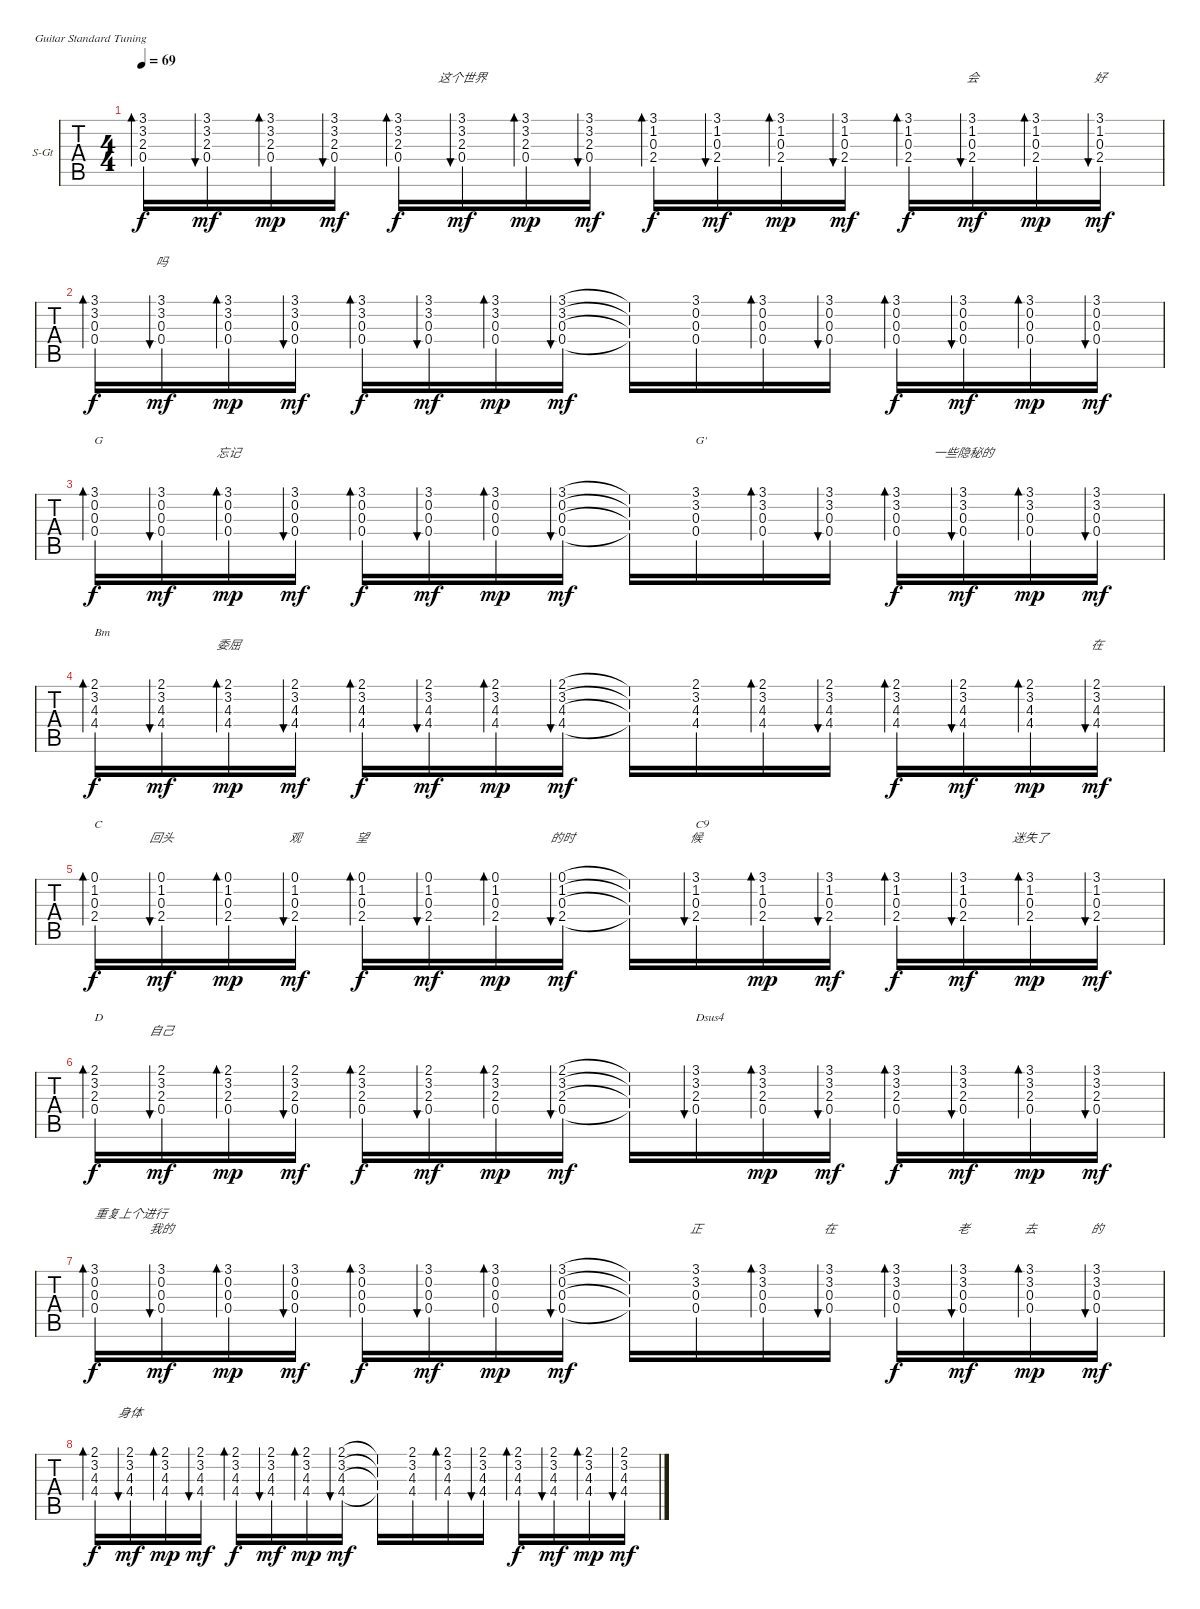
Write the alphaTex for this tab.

\defaultSystemsLayout 4
\bracketExtendMode groupsimilarinstruments
\firstSystemTrackNameOrientation horizontal
\otherSystemsTrackNameOrientation horizontal
\track ("节奏吉他" "S-Gt") {instrument acousticguitarsteel}
\staff {tabs}
\tuning (E4 B3 G3 D3 A2 E2)
\ts (4 4)
\tempo 69
\clef g2
\ks c
(3.1 3.2 2.3 0.4).16{bd 39 lyrics (0 "") lyrics (1 "") lyrics (2 "") lyrics (3 "") lyrics (4 "") dy f} (3.1 3.2 2.3 0.4).16{bu 41 lyrics (0 "") lyrics (1 "") lyrics (2 "") lyrics (3 "") lyrics (4 "") dy mf} (3.1 3.2 2.3 0.4).16{bd 31 lyrics (0 "") lyrics (1 "") lyrics (2 "") lyrics (3 "") lyrics (4 "") dy mp} (3.1 3.2 2.3 0.4).16{bu 30 lyrics (0 "") lyrics (1 "") lyrics (2 "") lyrics (3 "") lyrics (4 "") dy mf} (3.1 3.2 2.3 0.4).16{bd 31 lyrics (0 "") lyrics (1 "") lyrics (2 "") lyrics (3 "") lyrics (4 "") dy f} (3.1 3.2 2.3 0.4).16{bu 30 lyrics (0 "这个世界") lyrics (1 "") lyrics (2 "") lyrics (3 "") lyrics (4 "") dy mf} (3.1 3.2 2.3 0.4).16{bd 31 lyrics (0 "") lyrics (1 "") lyrics (2 "") lyrics (3 "") lyrics (4 "") dy mp} (3.1 3.2 2.3 0.4).16{bu 30 lyrics (0 "") lyrics (1 "") lyrics (2 "") lyrics (3 "") lyrics (4 "") dy mf} (3.1 1.2 0.3 2.4).16{bd 39 lyrics (0 "") lyrics (1 "") lyrics (2 "") lyrics (3 "") lyrics (4 "") dy f} (3.1 1.2 0.3 2.4).16{bu 41 lyrics (0 "") lyrics (1 "") lyrics (2 "") lyrics (3 "") lyrics (4 "") dy mf} (3.1 1.2 0.3 2.4).16{bd 31 lyrics (0 "") lyrics (1 "") lyrics (2 "") lyrics (3 "") lyrics (4 "") dy mp} (3.1 1.2 0.3 2.4).16{bu 30 lyrics (0 "") lyrics (1 "") lyrics (2 "") lyrics (3 "") lyrics (4 "") dy mf} (3.1 1.2 0.3 2.4).16{bd 31 lyrics (0 "") lyrics (1 "") lyrics (2 "") lyrics (3 "") lyrics (4 "") dy f} (3.1 1.2 0.3 2.4).16{bu 30 lyrics (0 "会") lyrics (1 "") lyrics (2 "") lyrics (3 "") lyrics (4 "") dy mf} (3.1 1.2 0.3 2.4).16{bd 31 lyrics (0 "") lyrics (1 "") lyrics (2 "") lyrics (3 "") lyrics (4 "") dy mp} (3.1 1.2 0.3 2.4).16{bu 30 lyrics (0 "好") lyrics (1 "") lyrics (2 "") lyrics (3 "") lyrics (4 "") dy mf} |
(3.1 3.2 0.3 0.4).16{bd 39 lyrics (0 "") lyrics (1 "") lyrics (2 "") lyrics (3 "") lyrics (4 "") dy f} (3.1 3.2 0.3 0.4).16{bu 41 lyrics (0 "吗") lyrics (1 "") lyrics (2 "") lyrics (3 "") lyrics (4 "") dy mf} (3.1 3.2 0.3 0.4).16{bd 31 lyrics (0 "") lyrics (1 "") lyrics (2 "") lyrics (3 "") lyrics (4 "") dy mp} (3.1 3.2 0.3 0.4).16{bu 30 lyrics (0 "") lyrics (1 "") lyrics (2 "") lyrics (3 "") lyrics (4 "") dy mf} (3.1 3.2 0.3 0.4).16{bd 31 lyrics (0 "") lyrics (1 "") lyrics (2 "") lyrics (3 "") lyrics (4 "") dy f} (3.1 3.2 0.3 0.4).16{bu 30 lyrics (0 "") lyrics (1 "") lyrics (2 "") lyrics (3 "") lyrics (4 "") dy mf} (3.1 3.2 0.3 0.4).16{bd 31 lyrics (0 "") lyrics (1 "") lyrics (2 "") lyrics (3 "") lyrics (4 "") dy mp} (3.1 3.2 0.3 0.4).16{bu 30 lyrics (0 "") lyrics (1 "") lyrics (2 "") lyrics (3 "") lyrics (4 "") dy mf} (3.1{t} 3.2{t} 0.3{t} 0.4{t}).16{lyrics (0 "") lyrics (1 "") lyrics (2 "") lyrics (3 "") lyrics (4 "")} (3.1 0.2 0.3 0.4).16{lyrics (0 "") lyrics (1 "") lyrics (2 "") lyrics (3 "") lyrics (4 "")} (3.1 0.2 0.3 0.4).16{bd 31 lyrics (0 "") lyrics (1 "") lyrics (2 "") lyrics (3 "") lyrics (4 "")} (3.1 0.2 0.3 0.4).16{bu 30 lyrics (0 "") lyrics (1 "") lyrics (2 "") lyrics (3 "") lyrics (4 "")} (3.1 0.2 0.3 0.4).16{bd 31 lyrics (0 "") lyrics (1 "") lyrics (2 "") lyrics (3 "") lyrics (4 "") dy f} (3.1 0.2 0.3 0.4).16{bu 30 lyrics (0 "") lyrics (1 "") lyrics (2 "") lyrics (3 "") lyrics (4 "") dy mf} (3.1 0.2 0.3 0.4).16{bd 31 lyrics (0 "") lyrics (1 "") lyrics (2 "") lyrics (3 "") lyrics (4 "") dy mp} (3.1 0.2 0.3 0.4).16{bu 30 lyrics (0 "") lyrics (1 "") lyrics (2 "") lyrics (3 "") lyrics (4 "") dy mf} |
(3.1 0.2 0.3 0.4).16{bd 39 txt "G" lyrics (0 "") lyrics (1 "") lyrics (2 "") lyrics (3 "") lyrics (4 "") dy f} (3.1 0.2 0.3 0.4).16{bu 41 lyrics (0 "") lyrics (1 "") lyrics (2 "") lyrics (3 "") lyrics (4 "") dy mf} (3.1 0.2 0.3 0.4).16{bd 31 lyrics (0 "忘记") lyrics (1 "") lyrics (2 "") lyrics (3 "") lyrics (4 "") dy mp} (3.1 0.2 0.3 0.4).16{bu 30 lyrics (0 "") lyrics (1 "") lyrics (2 "") lyrics (3 "") lyrics (4 "") dy mf} (3.1 0.2 0.3 0.4).16{bd 31 lyrics (0 "") lyrics (1 "") lyrics (2 "") lyrics (3 "") lyrics (4 "") dy f} (3.1 0.2 0.3 0.4).16{bu 30 lyrics (0 "") lyrics (1 "") lyrics (2 "") lyrics (3 "") lyrics (4 "") dy mf} (3.1 0.2 0.3 0.4).16{bd 31 lyrics (0 "") lyrics (1 "") lyrics (2 "") lyrics (3 "") lyrics (4 "") dy mp} (3.1 0.2 0.3 0.4).16{bu 30 lyrics (0 "") lyrics (1 "") lyrics (2 "") lyrics (3 "") lyrics (4 "") dy mf} (3.1{t} 0.2{t} 0.3{t} 0.4{t}).16{lyrics (0 "") lyrics (1 "") lyrics (2 "") lyrics (3 "") lyrics (4 "")} (3.1 3.2 0.3 0.4).16{txt "G'" lyrics (0 "") lyrics (1 "") lyrics (2 "") lyrics (3 "") lyrics (4 "")} (3.1 3.2 0.3 0.4).16{bd 31 lyrics (0 "") lyrics (1 "") lyrics (2 "") lyrics (3 "") lyrics (4 "")} (3.1 3.2 0.3 0.4).16{bu 30 lyrics (0 "") lyrics (1 "") lyrics (2 "") lyrics (3 "") lyrics (4 "")} (3.1 3.2 0.3 0.4).16{bd 31 lyrics (0 "") lyrics (1 "") lyrics (2 "") lyrics (3 "") lyrics (4 "") dy f} (3.1 3.2 0.3 0.4).16{bu 30 lyrics (0 "一些隐秘的") lyrics (1 "") lyrics (2 "") lyrics (3 "") lyrics (4 "") dy mf} (3.1 3.2 0.3 0.4).16{bd 31 lyrics (0 "") lyrics (1 "") lyrics (2 "") lyrics (3 "") lyrics (4 "") dy mp} (3.1 3.2 0.3 0.4).16{bu 30 lyrics (0 "") lyrics (1 "") lyrics (2 "") lyrics (3 "") lyrics (4 "") dy mf} |
(2.1 3.2 4.3 4.4).16{bd 39 txt "Bm" lyrics (0 "") lyrics (1 "") lyrics (2 "") lyrics (3 "") lyrics (4 "") dy f} (2.1 3.2 4.3 4.4).16{bu 41 lyrics (0 "") lyrics (1 "") lyrics (2 "") lyrics (3 "") lyrics (4 "") dy mf} (2.1 3.2 4.3 4.4).16{bd 31 lyrics (0 "委屈") lyrics (1 "") lyrics (2 "") lyrics (3 "") lyrics (4 "") dy mp} (2.1 3.2 4.3 4.4).16{bu 30 lyrics (0 "") lyrics (1 "") lyrics (2 "") lyrics (3 "") lyrics (4 "") dy mf} (2.1 3.2 4.3 4.4).16{bd 31 lyrics (0 "") lyrics (1 "") lyrics (2 "") lyrics (3 "") lyrics (4 "") dy f} (2.1 3.2 4.3 4.4).16{bu 30 lyrics (0 "") lyrics (1 "") lyrics (2 "") lyrics (3 "") lyrics (4 "") dy mf} (2.1 3.2 4.3 4.4).16{bd 31 lyrics (0 "") lyrics (1 "") lyrics (2 "") lyrics (3 "") lyrics (4 "") dy mp} (2.1 3.2 4.3 4.4).16{bu 30 lyrics (0 "") lyrics (1 "") lyrics (2 "") lyrics (3 "") lyrics (4 "") dy mf} (2.1{t} 3.2{t} 4.3{t} 4.4{t}).16{lyrics (0 "") lyrics (1 "") lyrics (2 "") lyrics (3 "") lyrics (4 "")} (2.1 3.2 4.3 4.4).16{lyrics (0 "") lyrics (1 "") lyrics (2 "") lyrics (3 "") lyrics (4 "")} (2.1 3.2 4.3 4.4).16{bd 31 lyrics (0 "") lyrics (1 "") lyrics (2 "") lyrics (3 "") lyrics (4 "")} (2.1 3.2 4.3 4.4).16{bu 30 lyrics (0 "") lyrics (1 "") lyrics (2 "") lyrics (3 "") lyrics (4 "")} (2.1 3.2 4.3 4.4).16{bd 31 lyrics (0 "") lyrics (1 "") lyrics (2 "") lyrics (3 "") lyrics (4 "") dy f} (2.1 3.2 4.3 4.4).16{bu 30 lyrics (0 "") lyrics (1 "") lyrics (2 "") lyrics (3 "") lyrics (4 "") dy mf} (2.1 3.2 4.3 4.4).16{bd 31 lyrics (0 "") lyrics (1 "") lyrics (2 "") lyrics (3 "") lyrics (4 "") dy mp} (2.1 3.2 4.3 4.4).16{bu 30 lyrics (0 "在") lyrics (1 "") lyrics (2 "") lyrics (3 "") lyrics (4 "") dy mf} |
(0.1 1.2 0.3 2.4).16{bd 39 txt "C" lyrics (0 "") lyrics (1 "") lyrics (2 "") lyrics (3 "") lyrics (4 "") dy f} (0.1 1.2 0.3 2.4).16{bu 41 lyrics (0 "回头") lyrics (1 "") lyrics (2 "") lyrics (3 "") lyrics (4 "") dy mf} (0.1 1.2 0.3 2.4).16{bd 31 lyrics (0 "") lyrics (1 "") lyrics (2 "") lyrics (3 "") lyrics (4 "") dy mp} (0.1 1.2 0.3 2.4).16{bu 30 lyrics (0 "观") lyrics (1 "") lyrics (2 "") lyrics (3 "") lyrics (4 "") dy mf} (0.1 1.2 0.3 2.4).16{bd 31 lyrics (0 "望") lyrics (1 "") lyrics (2 "") lyrics (3 "") lyrics (4 "") dy f} (0.1 1.2 0.3 2.4).16{bu 30 lyrics (0 "") lyrics (1 "") lyrics (2 "") lyrics (3 "") lyrics (4 "") dy mf} (0.1 1.2 0.3 2.4).16{bd 31 lyrics (0 "") lyrics (1 "") lyrics (2 "") lyrics (3 "") lyrics (4 "") dy mp} (0.1 1.2 0.3 2.4).16{bu 30 lyrics (0 "的时") lyrics (1 "") lyrics (2 "") lyrics (3 "") lyrics (4 "") dy mf} (0.1{t} 1.2{t} 0.3{t} 2.4{t}).16{lyrics (0 "") lyrics (1 "") lyrics (2 "") lyrics (3 "") lyrics (4 "")} (3.1 1.2 0.3 2.4).16{bu 41 txt "C9" lyrics (0 "候") lyrics (1 "") lyrics (2 "") lyrics (3 "") lyrics (4 "")} (3.1 1.2 0.3 2.4).16{bd 31 lyrics (0 "") lyrics (1 "") lyrics (2 "") lyrics (3 "") lyrics (4 "") dy mp} (3.1 1.2 0.3 2.4).16{bu 30 lyrics (0 "") lyrics (1 "") lyrics (2 "") lyrics (3 "") lyrics (4 "") dy mf} (3.1 1.2 0.3 2.4).16{bd 31 lyrics (0 "") lyrics (1 "") lyrics (2 "") lyrics (3 "") lyrics (4 "") dy f} (3.1 1.2 0.3 2.4).16{bu 30 lyrics (0 "") lyrics (1 "") lyrics (2 "") lyrics (3 "") lyrics (4 "") dy mf} (3.1 1.2 0.3 2.4).16{bd 31 lyrics (0 "迷失了") lyrics (1 "") lyrics (2 "") lyrics (3 "") lyrics (4 "") dy mp} (3.1 1.2 0.3 2.4).16{bu 30 lyrics (0 "") lyrics (1 "") lyrics (2 "") lyrics (3 "") lyrics (4 "") dy mf} |
(2.1 3.2 2.3 0.4).16{bd 39 txt "D" lyrics (0 "") lyrics (1 "") lyrics (2 "") lyrics (3 "") lyrics (4 "") dy f} (2.1 3.2 2.3 0.4).16{bu 41 lyrics (0 "自己") lyrics (1 "") lyrics (2 "") lyrics (3 "") lyrics (4 "") dy mf} (2.1 3.2 2.3 0.4).16{bd 31 lyrics (0 "") lyrics (1 "") lyrics (2 "") lyrics (3 "") lyrics (4 "") dy mp} (2.1 3.2 2.3 0.4).16{bu 30 lyrics (0 "") lyrics (1 "") lyrics (2 "") lyrics (3 "") lyrics (4 "") dy mf} (2.1 3.2 2.3 0.4).16{bd 31 lyrics (0 "") lyrics (1 "") lyrics (2 "") lyrics (3 "") lyrics (4 "") dy f} (2.1 3.2 2.3 0.4).16{bu 30 lyrics (0 "") lyrics (1 "") lyrics (2 "") lyrics (3 "") lyrics (4 "") dy mf} (2.1 3.2 2.3 0.4).16{bd 31 lyrics (0 "") lyrics (1 "") lyrics (2 "") lyrics (3 "") lyrics (4 "") dy mp} (2.1 3.2 2.3 0.4).16{bu 30 lyrics (0 "") lyrics (1 "") lyrics (2 "") lyrics (3 "") lyrics (4 "") dy mf} (2.1{t} 3.2{t} 2.3{t} 0.4{t}).16{lyrics (0 "") lyrics (1 "") lyrics (2 "") lyrics (3 "") lyrics (4 "")} (3.1 3.2 2.3 0.4).16{bu 41 txt "Dsus4" lyrics (0 "") lyrics (1 "") lyrics (2 "") lyrics (3 "") lyrics (4 "")} (3.1 3.2 2.3 0.4).16{bd 31 lyrics (0 "") lyrics (1 "") lyrics (2 "") lyrics (3 "") lyrics (4 "") dy mp} (3.1 3.2 2.3 0.4).16{bu 30 lyrics (0 "") lyrics (1 "") lyrics (2 "") lyrics (3 "") lyrics (4 "") dy mf} (3.1 3.2 2.3 0.4).16{bd 31 lyrics (0 "") lyrics (1 "") lyrics (2 "") lyrics (3 "") lyrics (4 "") dy f} (3.1 3.2 2.3 0.4).16{bu 30 lyrics (0 "") lyrics (1 "") lyrics (2 "") lyrics (3 "") lyrics (4 "") dy mf} (3.1 3.2 2.3 0.4).16{bd 31 lyrics (0 "") lyrics (1 "") lyrics (2 "") lyrics (3 "") lyrics (4 "") dy mp} (3.1 3.2 2.3 0.4).16{bu 30 lyrics (0 "") lyrics (1 "") lyrics (2 "") lyrics (3 "") lyrics (4 "") dy mf} |
(3.1 0.2 0.3 0.4).16{bd 39 txt "重复上个进行" lyrics (0 "") lyrics (1 "") lyrics (2 "") lyrics (3 "") lyrics (4 "") dy f} (3.1 0.2 0.3 0.4).16{bu 41 lyrics (0 "我的") lyrics (1 "") lyrics (2 "") lyrics (3 "") lyrics (4 "") dy mf} (3.1 0.2 0.3 0.4).16{bd 31 lyrics (0 "") lyrics (1 "") lyrics (2 "") lyrics (3 "") lyrics (4 "") dy mp} (3.1 0.2 0.3 0.4).16{bu 30 lyrics (0 "") lyrics (1 "") lyrics (2 "") lyrics (3 "") lyrics (4 "") dy mf} (3.1 0.2 0.3 0.4).16{bd 31 lyrics (0 "") lyrics (1 "") lyrics (2 "") lyrics (3 "") lyrics (4 "") dy f} (3.1 0.2 0.3 0.4).16{bu 30 lyrics (0 "") lyrics (1 "") lyrics (2 "") lyrics (3 "") lyrics (4 "") dy mf} (3.1 0.2 0.3 0.4).16{bd 31 lyrics (0 "") lyrics (1 "") lyrics (2 "") lyrics (3 "") lyrics (4 "") dy mp} (3.1 0.2 0.3 0.4).16{bu 30 lyrics (0 "") lyrics (1 "") lyrics (2 "") lyrics (3 "") lyrics (4 "") dy mf} (3.1{t} 0.2{t} 0.3{t} 0.4{t}).16{lyrics (0 "") lyrics (1 "") lyrics (2 "") lyrics (3 "") lyrics (4 "")} (3.1 3.2 0.3 0.4).16{lyrics (0 "正") lyrics (1 "") lyrics (2 "") lyrics (3 "") lyrics (4 "")} (3.1 3.2 0.3 0.4).16{bd 31 lyrics (0 "") lyrics (1 "") lyrics (2 "") lyrics (3 "") lyrics (4 "")} (3.1 3.2 0.3 0.4).16{bu 30 lyrics (0 "在") lyrics (1 "") lyrics (2 "") lyrics (3 "") lyrics (4 "")} (3.1 3.2 0.3 0.4).16{bd 31 lyrics (0 "") lyrics (1 "") lyrics (2 "") lyrics (3 "") lyrics (4 "") dy f} (3.1 3.2 0.3 0.4).16{bu 30 lyrics (0 "老") lyrics (1 "") lyrics (2 "") lyrics (3 "") lyrics (4 "") dy mf} (3.1 3.2 0.3 0.4).16{bd 31 lyrics (0 "去") lyrics (1 "") lyrics (2 "") lyrics (3 "") lyrics (4 "") dy mp} (3.1 3.2 0.3 0.4).16{bu 30 lyrics (0 "的") lyrics (1 "") lyrics (2 "") lyrics (3 "") lyrics (4 "") dy mf} |
(2.1 3.2 4.3 4.4).16{bd 39 lyrics (0 "") lyrics (1 "") lyrics (2 "") lyrics (3 "") lyrics (4 "") dy f} (2.1 3.2 4.3 4.4).16{bu 41 lyrics (0 "身体") lyrics (1 "") lyrics (2 "") lyrics (3 "") lyrics (4 "") dy mf} (2.1 3.2 4.3 4.4).16{bd 31 lyrics (0 "") lyrics (1 "") lyrics (2 "") lyrics (3 "") lyrics (4 "") dy mp} (2.1 3.2 4.3 4.4).16{bu 30 lyrics (0 "") lyrics (1 "") lyrics (2 "") lyrics (3 "") lyrics (4 "") dy mf} (2.1 3.2 4.3 4.4).16{bd 31 lyrics (0 "") lyrics (1 "") lyrics (2 "") lyrics (3 "") lyrics (4 "") dy f} (2.1 3.2 4.3 4.4).16{bu 30 lyrics (0 "") lyrics (1 "") lyrics (2 "") lyrics (3 "") lyrics (4 "") dy mf} (2.1 3.2 4.3 4.4).16{bd 31 lyrics (0 "") lyrics (1 "") lyrics (2 "") lyrics (3 "") lyrics (4 "") dy mp} (2.1 3.2 4.3 4.4).16{bu 30 lyrics (0 "") lyrics (1 "") lyrics (2 "") lyrics (3 "") lyrics (4 "") dy mf} (2.1{t} 3.2{t} 4.3{t} 4.4{t}).16{lyrics (0 "") lyrics (1 "") lyrics (2 "") lyrics (3 "") lyrics (4 "")} (2.1 3.2 4.3 4.4).16{lyrics (0 "") lyrics (1 "") lyrics (2 "") lyrics (3 "") lyrics (4 "")} (2.1 3.2 4.3 4.4).16{bd 31 lyrics (0 "") lyrics (1 "") lyrics (2 "") lyrics (3 "") lyrics (4 "")} (2.1 3.2 4.3 4.4).16{bu 30 lyrics (0 "") lyrics (1 "") lyrics (2 "") lyrics (3 "") lyrics (4 "")} (2.1 3.2 4.3 4.4).16{bd 31 lyrics (0 "") lyrics (1 "") lyrics (2 "") lyrics (3 "") lyrics (4 "") dy f} (2.1 3.2 4.3 4.4).16{bu 30 lyrics (0 "") lyrics (1 "") lyrics (2 "") lyrics (3 "") lyrics (4 "") dy mf} (2.1 3.2 4.3 4.4).16{bd 31 lyrics (0 "") lyrics (1 "") lyrics (2 "") lyrics (3 "") lyrics (4 "") dy mp} (2.1 3.2 4.3 4.4).16{bu 30 lyrics (0 "") lyrics (1 "") lyrics (2 "") lyrics (3 "") lyrics (4 "") dy mf}
